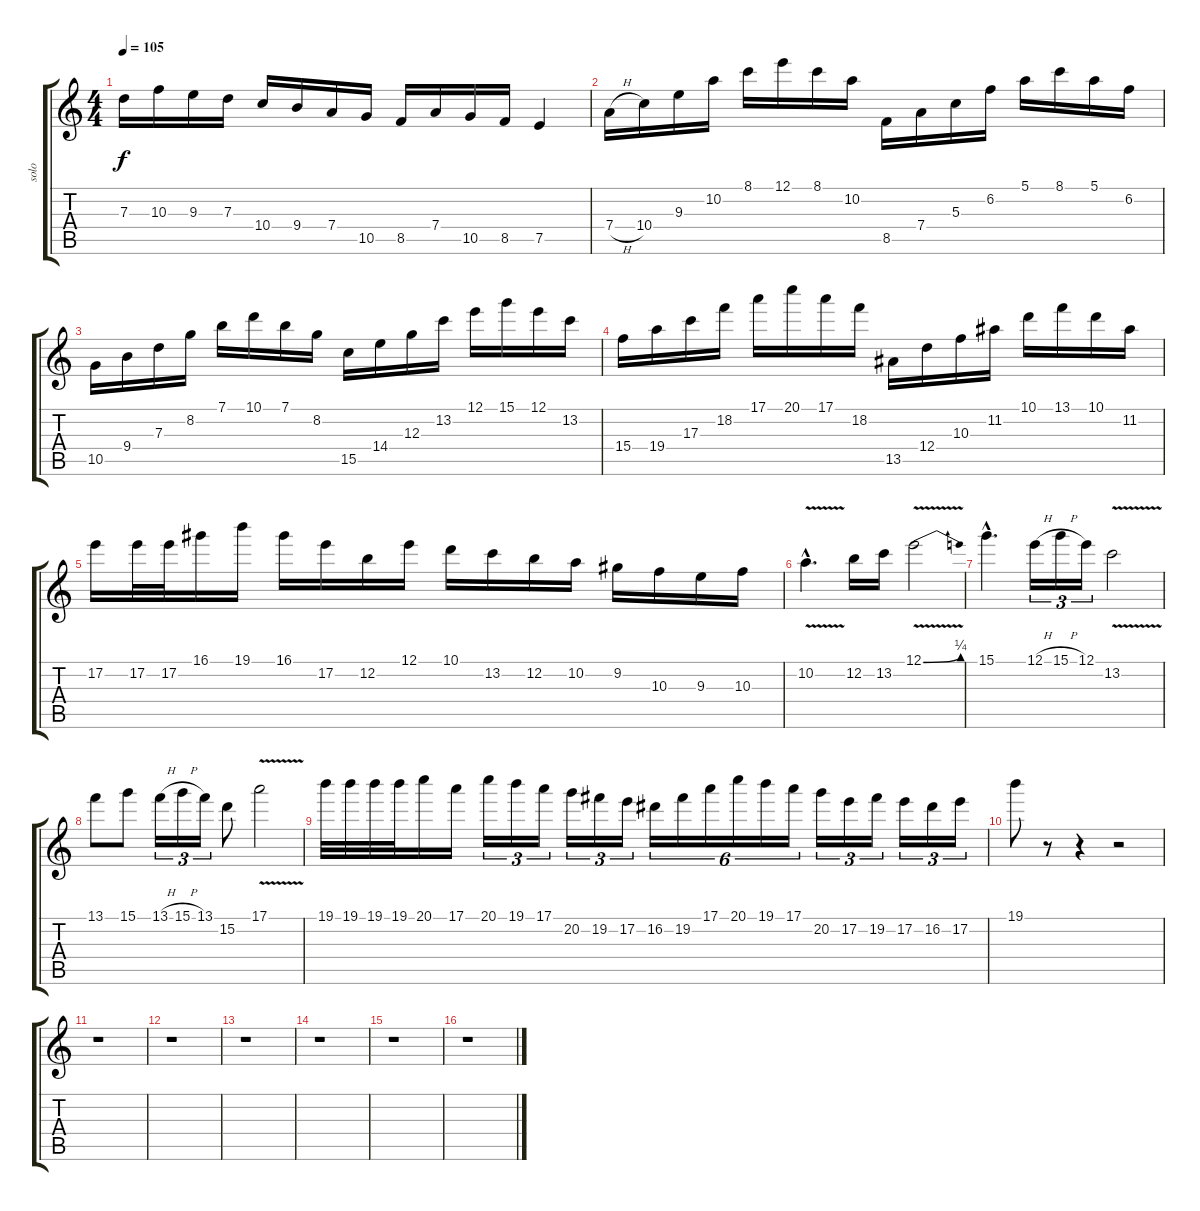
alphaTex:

\track ("solo" "solo") {instrument overdrivenguitar}
\staff {score tabs}
\tuning (E4 B3 G3 D3 A2 E2) {hide}
\ts (4 4)
\tempo 105
\clef g2
\ks c
7.3.16{dy f} 10.3.16 9.3.16 7.3.16 10.4.16 9.4.16 7.4.16 10.5.16 8.5.16 7.4.16 10.5.16 8.5.16 7.5.4 |
7.4{h}.16 10.4.16 9.3.16 10.2.16 8.1.16 12.1.16 8.1.16 10.2.16 8.5.16 7.4.16 5.3.16 6.2.16 5.1.16 8.1.16 5.1.16 6.2.16 |
10.5.16 9.4.16 7.3.16 8.2.16 7.1.16 10.1.16 7.1.16 8.2.16 15.5.16 14.4.16 12.3.16 13.2.16 12.1.16 15.1.16 12.1.16 13.2.16 |
15.4.16 19.4.16 17.3.16 18.2.16 17.1.16 20.1.16 17.1.16 18.2.16 13.5.16 12.4.16 10.3.16 11.2.16 10.1.16 13.1.16 10.1.16 11.2.16 |
17.2.16 17.2.32 17.2.32 16.1.16 19.1.16 16.1.16 17.2.16 12.2.16 12.1.16 10.1.16 13.2.16 12.2.16 10.2.16 9.2.16 10.3.16 9.3.16 10.3.16 |
10.2{v hac}.4{d} 12.2.16 13.2.16 12.1{be (bend 0 0 60 1) v}.2 |
15.1{hac}.4{d} 12.1{h}.16{tu (3 2)} 15.1{h}.16{tu (3 2)} 12.1.16{tu (3 2)} 13.2{v}.2 |
13.1.8 15.1.8 13.1{h}.16{tu (3 2)} 15.1{h}.16{tu (3 2)} 13.1.16{tu (3 2)} 15.2.8 17.1{v}.2 |
19.1.32 19.1.32 19.1.32 19.1.32 20.1.16 17.1.16 20.1.16{tu (3 2)} 19.1.16{tu (3 2)} 17.1.16{tu (3 2)} 20.2.16{tu (3 2)} 19.2.16{tu (3 2)} 17.2.16{tu (3 2)} 16.2.16{tu (6 4)} 19.2.16{tu (6 4)} 17.1.16{tu (6 4)} 20.1.16{tu (6 4)} 19.1.16{tu (6 4)} 17.1.16{tu (6 4)} 20.2.16{tu (3 2)} 17.2.16{tu (3 2)} 19.2.16{tu (3 2)} 17.2.16{tu (3 2)} 16.2.16{tu (3 2)} 17.2.16{tu (3 2)} |
19.1.8 r.8 r.4 r.2 |
r.1 |
r.1 |
r.1 |
r.1 |
r.1 |
r.1
